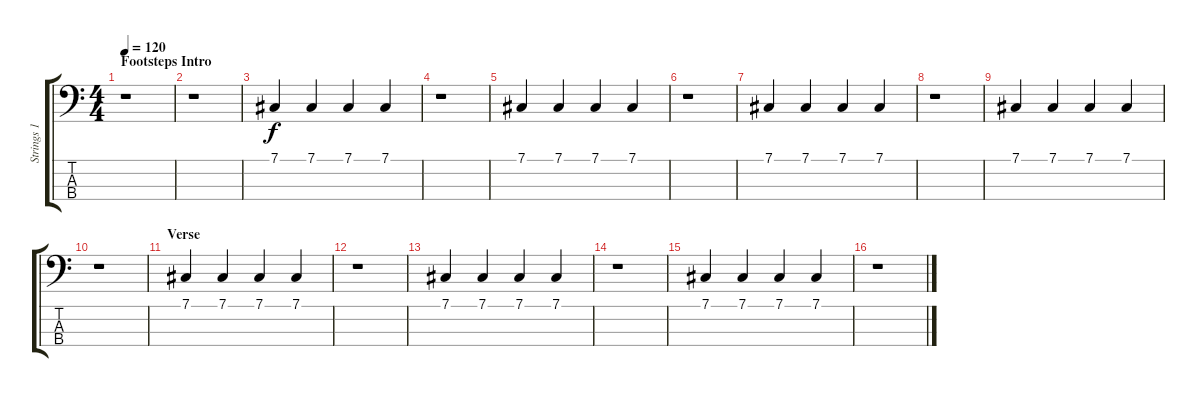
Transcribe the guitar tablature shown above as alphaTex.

\track ("Strings 1 " "Strings 1 ") {instrument pizzicatostrings}
\staff {score tabs}
\tuning (Gb2 Db2 Ab1 Eb1) {hide}
\ts (4 4)
\section ("" "Footsteps Intro")
\tempo 120
\clef f4
\ks c
r.1{dy f instrument pizzicatostrings} |
r.1 |
7.1.4 7.1.4 7.1.4 7.1.4 |
r.1 |
7.1.4 7.1.4 7.1.4 7.1.4 |
r.1 |
7.1.4 7.1.4 7.1.4 7.1.4 |
r.1 |
7.1.4 7.1.4 7.1.4 7.1.4 |
r.1 |
\section ("" "Verse")
7.1.4 7.1.4 7.1.4 7.1.4 |
r.1 |
7.1.4 7.1.4 7.1.4 7.1.4 |
r.1 |
7.1.4 7.1.4 7.1.4 7.1.4 |
r.1
